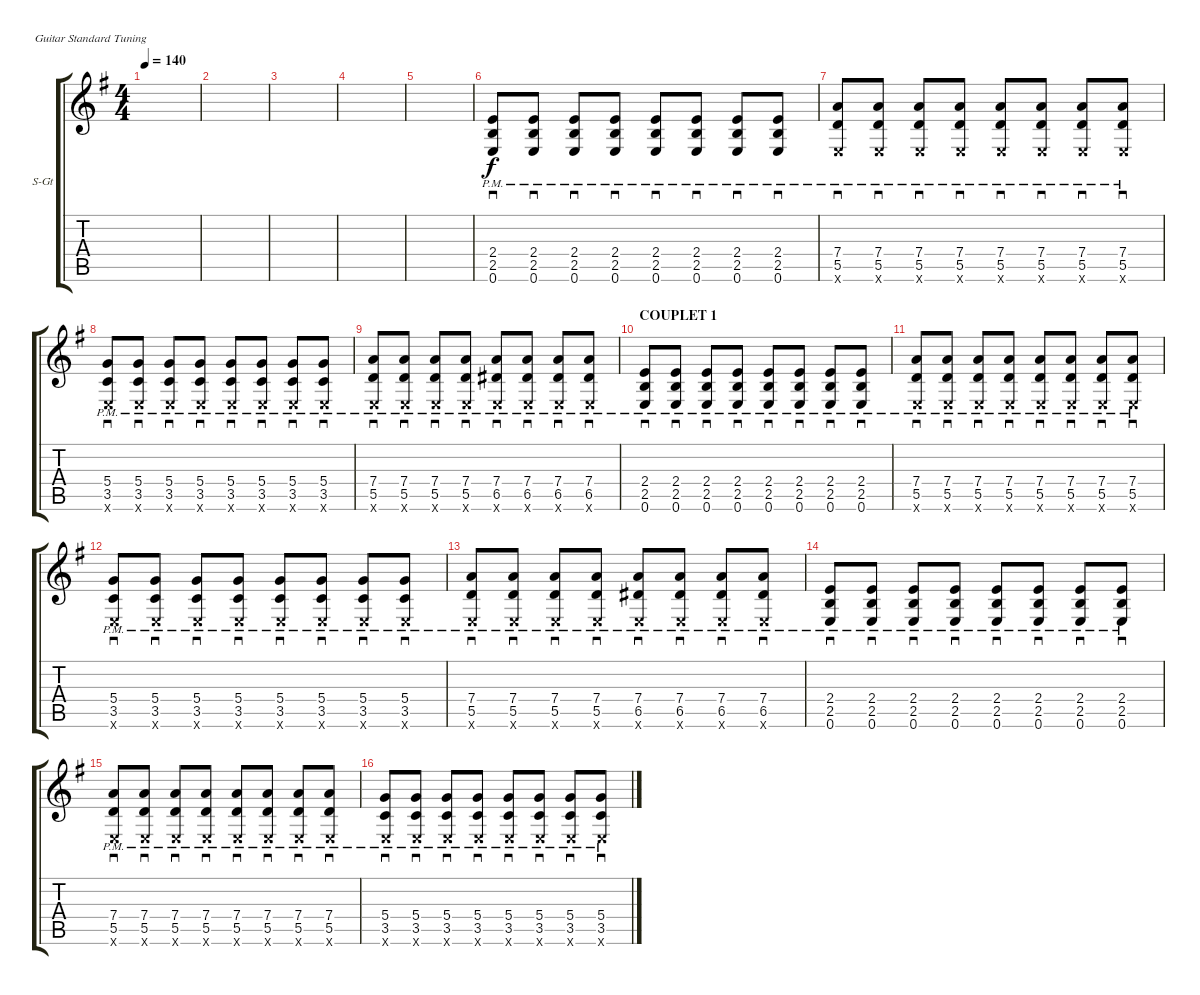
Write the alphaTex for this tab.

\defaultSystemsLayout 4
\bracketExtendMode groupsimilarinstruments
\firstSystemTrackNameOrientation horizontal
\otherSystemsTrackNameOrientation horizontal
\track ("Steel Guitar" "S-Gt") {instrument acousticguitarsteel}
\staff {score tabs}
\tuning (E4 B3 G3 D3 A2 E2)
\ts (4 4)
\tempo 140
\clef g2
\ks eminor
|
|
|
|
|
(0.6{pm} 2.5{pm} 2.4{pm}).8{sd} (0.6{pm} 2.5{pm} 2.4{pm}).8{sd} (0.6{pm} 2.5{pm} 2.4{pm}).8{sd} (0.6{pm} 2.5{pm} 2.4{pm}).8{sd} (0.6{pm} 2.5{pm} 2.4{pm}).8{sd} (0.6{pm} 2.5{pm} 2.4{pm}).8{sd} (0.6{pm} 2.5{pm} 2.4{pm}).8{sd} (0.6{pm} 2.5{pm} 2.4{pm}).8{sd} |
(0.6{pm x} 5.5{pm} 7.4{pm}).8{sd} (0.6{pm x} 5.5{pm} 7.4{pm}).8{sd} (0.6{pm x} 5.5{pm} 7.4{pm}).8{sd} (0.6{pm x} 5.5{pm} 7.4{pm}).8{sd} (0.6{pm x} 5.5{pm} 7.4{pm}).8{sd} (0.6{pm x} 5.5{pm} 7.4{pm}).8{sd} (0.6{pm x} 5.5{pm} 7.4{pm}).8{sd} (0.6{pm x} 5.5{pm} 7.4{pm}).8{sd} |
(0.6{pm x} 3.5{pm} 5.4{pm}).8{sd} (0.6{pm x} 3.5{pm} 5.4{pm}).8{sd} (0.6{pm x} 3.5{pm} 5.4{pm}).8{sd} (0.6{pm x} 3.5{pm} 5.4{pm}).8{sd} (0.6{pm x} 3.5{pm} 5.4{pm}).8{sd} (0.6{pm x} 3.5{pm} 5.4{pm}).8{sd} (0.6{pm x} 3.5{pm} 5.4{pm}).8{sd} (0.6{pm x} 3.5{pm} 5.4{pm}).8{sd} |
(0.6{pm x} 5.5{pm} 7.4{pm}).8{sd} (0.6{pm x} 5.5{pm} 7.4{pm}).8{sd} (0.6{pm x} 5.5{pm} 7.4{pm}).8{sd} (0.6{pm x} 5.5{pm} 7.4{pm}).8{sd} (0.6{pm x} 6.5{pm} 7.4{pm}).8{sd} (0.6{pm x} 6.5{pm} 7.4{pm}).8{sd} (0.6{pm x} 6.5{pm} 7.4{pm}).8{sd} (0.6{pm x} 6.5{pm} 7.4{pm}).8{sd} |
\section ("" "COUPLET 1")
(0.6{pm} 2.5{pm} 2.4{pm}).8{sd} (0.6{pm} 2.5{pm} 2.4{pm}).8{sd} (0.6{pm} 2.5{pm} 2.4{pm}).8{sd} (0.6{pm} 2.5{pm} 2.4{pm}).8{sd} (0.6{pm} 2.5{pm} 2.4{pm}).8{sd} (0.6{pm} 2.5{pm} 2.4{pm}).8{sd} (0.6{pm} 2.5{pm} 2.4{pm}).8{sd} (0.6{pm} 2.5{pm} 2.4{pm}).8{sd} |
(0.6{pm x} 5.5{pm} 7.4{pm}).8{sd} (0.6{pm x} 5.5{pm} 7.4{pm}).8{sd} (0.6{pm x} 5.5{pm} 7.4{pm}).8{sd} (0.6{pm x} 5.5{pm} 7.4{pm}).8{sd} (0.6{pm x} 5.5{pm} 7.4{pm}).8{sd} (0.6{pm x} 5.5{pm} 7.4{pm}).8{sd} (0.6{pm x} 5.5{pm} 7.4{pm}).8{sd} (0.6{pm x} 5.5{pm} 7.4{pm}).8{sd} |
(0.6{pm x} 3.5{pm} 5.4{pm}).8{sd} (0.6{pm x} 3.5{pm} 5.4{pm}).8{sd} (0.6{pm x} 3.5{pm} 5.4{pm}).8{sd} (0.6{pm x} 3.5{pm} 5.4{pm}).8{sd} (0.6{pm x} 3.5{pm} 5.4{pm}).8{sd} (0.6{pm x} 3.5{pm} 5.4{pm}).8{sd} (0.6{pm x} 3.5{pm} 5.4{pm}).8{sd} (0.6{pm x} 3.5{pm} 5.4{pm}).8{sd} |
(0.6{pm x} 5.5{pm} 7.4{pm}).8{sd} (0.6{pm x} 5.5{pm} 7.4{pm}).8{sd} (0.6{pm x} 5.5{pm} 7.4{pm}).8{sd} (0.6{pm x} 5.5{pm} 7.4{pm}).8{sd} (0.6{pm x} 6.5{pm} 7.4{pm}).8{sd} (0.6{pm x} 6.5{pm} 7.4{pm}).8{sd} (0.6{pm x} 6.5{pm} 7.4{pm}).8{sd} (0.6{pm x} 6.5{pm} 7.4{pm}).8{sd} |
(0.6{pm} 2.5{pm} 2.4{pm}).8{sd} (0.6{pm} 2.5{pm} 2.4{pm}).8{sd} (0.6{pm} 2.5{pm} 2.4{pm}).8{sd} (0.6{pm} 2.5{pm} 2.4{pm}).8{sd} (0.6{pm} 2.5{pm} 2.4{pm}).8{sd} (0.6{pm} 2.5{pm} 2.4{pm}).8{sd} (0.6{pm} 2.5{pm} 2.4{pm}).8{sd} (0.6{pm} 2.5{pm} 2.4{pm}).8{sd} |
(0.6{pm x} 5.5{pm} 7.4{pm}).8{sd} (0.6{pm x} 5.5{pm} 7.4{pm}).8{sd} (0.6{pm x} 5.5{pm} 7.4{pm}).8{sd} (0.6{pm x} 5.5{pm} 7.4{pm}).8{sd} (0.6{pm x} 5.5{pm} 7.4{pm}).8{sd} (0.6{pm x} 5.5{pm} 7.4{pm}).8{sd} (0.6{pm x} 5.5{pm} 7.4{pm}).8{sd} (0.6{pm x} 5.5{pm} 7.4{pm}).8{sd} |
(0.6{pm x} 3.5{pm} 5.4{pm}).8{sd} (0.6{pm x} 3.5{pm} 5.4{pm}).8{sd} (0.6{pm x} 3.5{pm} 5.4{pm}).8{sd} (0.6{pm x} 3.5{pm} 5.4{pm}).8{sd} (0.6{pm x} 3.5{pm} 5.4{pm}).8{sd} (0.6{pm x} 3.5{pm} 5.4{pm}).8{sd} (0.6{pm x} 3.5{pm} 5.4{pm}).8{sd} (0.6{pm x} 3.5{pm} 5.4{pm}).8{sd}
